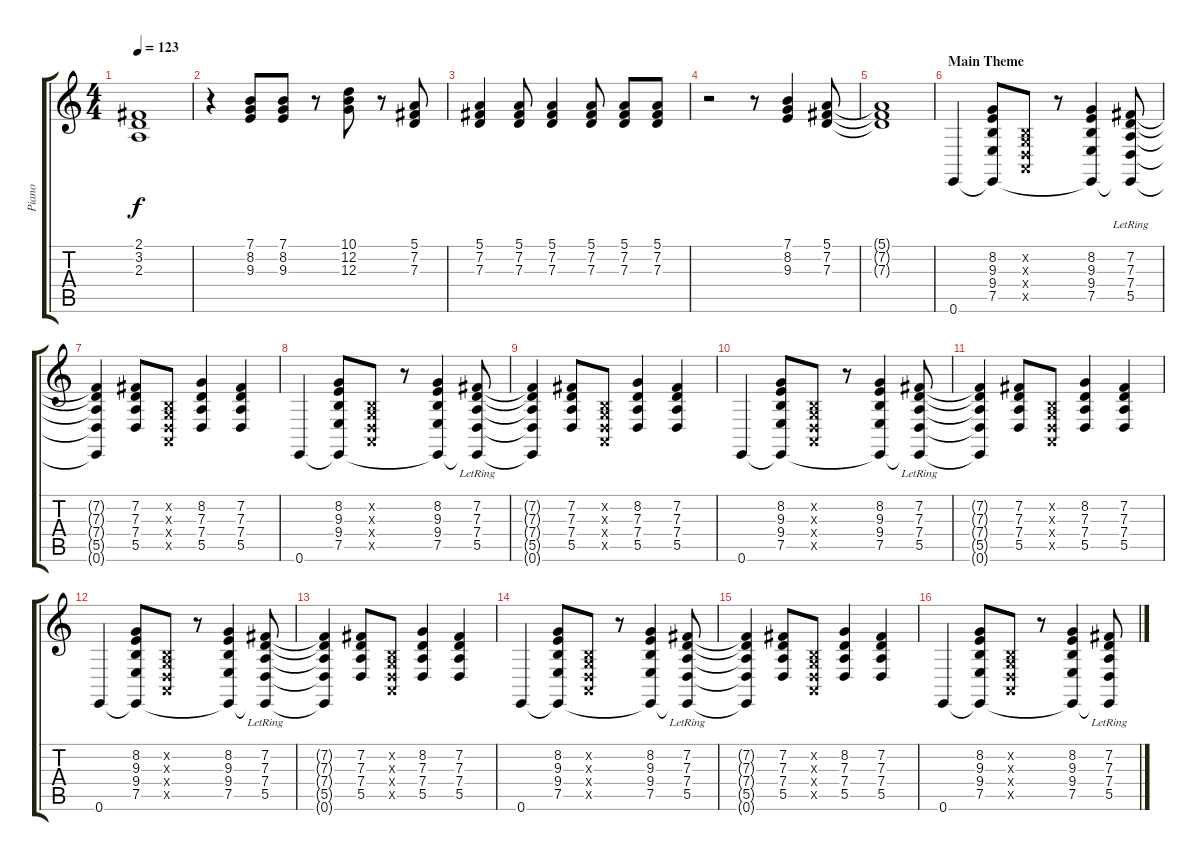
\track ("Piano" "Piano") {instrument acousticgrandpiano}
\staff {score tabs}
\tuning (E4 B3 G3 D3 A2 E2) {hide}
\ts (4 4)
\tempo 123
\clef g2
\ks c
(2.1 3.2 2.3).1{dy f} |
r.4 (7.1 8.2 9.3).8 (7.1 8.2 9.3).8 r.8 (10.1 12.2 12.3).8 r.8 (5.1 7.2 7.3).8 |
(5.1 7.2 7.3).4 (5.1 7.2 7.3).8 (5.1 7.2 7.3).4 (5.1 7.2 7.3).8 (5.1 7.2 7.3).8 (5.1 7.2 7.3).8 |
r.2 r.8 (7.1 8.2 9.3).4 (5.1 7.2 7.3).8 |
(5.1{t} 7.2{t} 7.3{t}).1 |
\section ("" "Main Theme")
0.6.4 (8.2 9.3 9.4 7.5 0.6{t}).8 (0.2{x} 0.3{x} 0.4{x} 0.5{x}).8 r.8 (8.2 9.3 9.4 7.5 0.6{t}).4 (7.2{lr} 7.3{lr} 7.4{lr} 5.5{lr} 0.6{t}).8 |
(7.2{t} 7.3{t} 7.4{t} 5.5{t} 0.6{t}).4 (7.2 7.3 7.4 5.5).8 (0.2{x} 0.3{x} 0.4{x} 0.5{x}).8 (8.2 7.3 7.4 5.5).4 (7.2 7.3 7.4 5.5).4 |
0.6.4 (8.2 9.3 9.4 7.5 0.6{t}).8 (0.2{x} 0.3{x} 0.4{x} 0.5{x}).8 r.8 (8.2 9.3 9.4 7.5 0.6{t}).4 (7.2{lr} 7.3{lr} 7.4{lr} 5.5{lr} 0.6{t}).8 |
(7.2{t} 7.3{t} 7.4{t} 5.5{t} 0.6{t}).4 (7.2 7.3 7.4 5.5).8 (0.2{x} 0.3{x} 0.4{x} 0.5{x}).8 (8.2 7.3 7.4 5.5).4 (7.2 7.3 7.4 5.5).4 |
0.6.4 (8.2 9.3 9.4 7.5 0.6{t}).8 (0.2{x} 0.3{x} 0.4{x} 0.5{x}).8 r.8 (8.2 9.3 9.4 7.5 0.6{t}).4 (7.2{lr} 7.3{lr} 7.4{lr} 5.5{lr} 0.6{t}).8 |
(7.2{t} 7.3{t} 7.4{t} 5.5{t} 0.6{t}).4 (7.2 7.3 7.4 5.5).8 (0.2{x} 0.3{x} 0.4{x} 0.5{x}).8 (8.2 7.3 7.4 5.5).4 (7.2 7.3 7.4 5.5).4 |
0.6.4 (8.2 9.3 9.4 7.5 0.6{t}).8 (0.2{x} 0.3{x} 0.4{x} 0.5{x}).8 r.8 (8.2 9.3 9.4 7.5 0.6{t}).4 (7.2{lr} 7.3{lr} 7.4{lr} 5.5{lr} 0.6{t}).8 |
(7.2{t} 7.3{t} 7.4{t} 5.5{t} 0.6{t}).4 (7.2 7.3 7.4 5.5).8 (0.2{x} 0.3{x} 0.4{x} 0.5{x}).8 (8.2 7.3 7.4 5.5).4 (7.2 7.3 7.4 5.5).4 |
0.6.4 (8.2 9.3 9.4 7.5 0.6{t}).8 (0.2{x} 0.3{x} 0.4{x} 0.5{x}).8 r.8 (8.2 9.3 9.4 7.5 0.6{t}).4 (7.2{lr} 7.3{lr} 7.4{lr} 5.5{lr} 0.6{t}).8 |
(7.2{t} 7.3{t} 7.4{t} 5.5{t} 0.6{t}).4 (7.2 7.3 7.4 5.5).8 (0.2{x} 0.3{x} 0.4{x} 0.5{x}).8 (8.2 7.3 7.4 5.5).4 (7.2 7.3 7.4 5.5).4 |
0.6.4 (8.2 9.3 9.4 7.5 0.6{t}).8 (0.2{x} 0.3{x} 0.4{x} 0.5{x}).8 r.8 (8.2 9.3 9.4 7.5 0.6{t}).4 (7.2{lr} 7.3{lr} 7.4{lr} 5.5{lr} 0.6{t}).8
